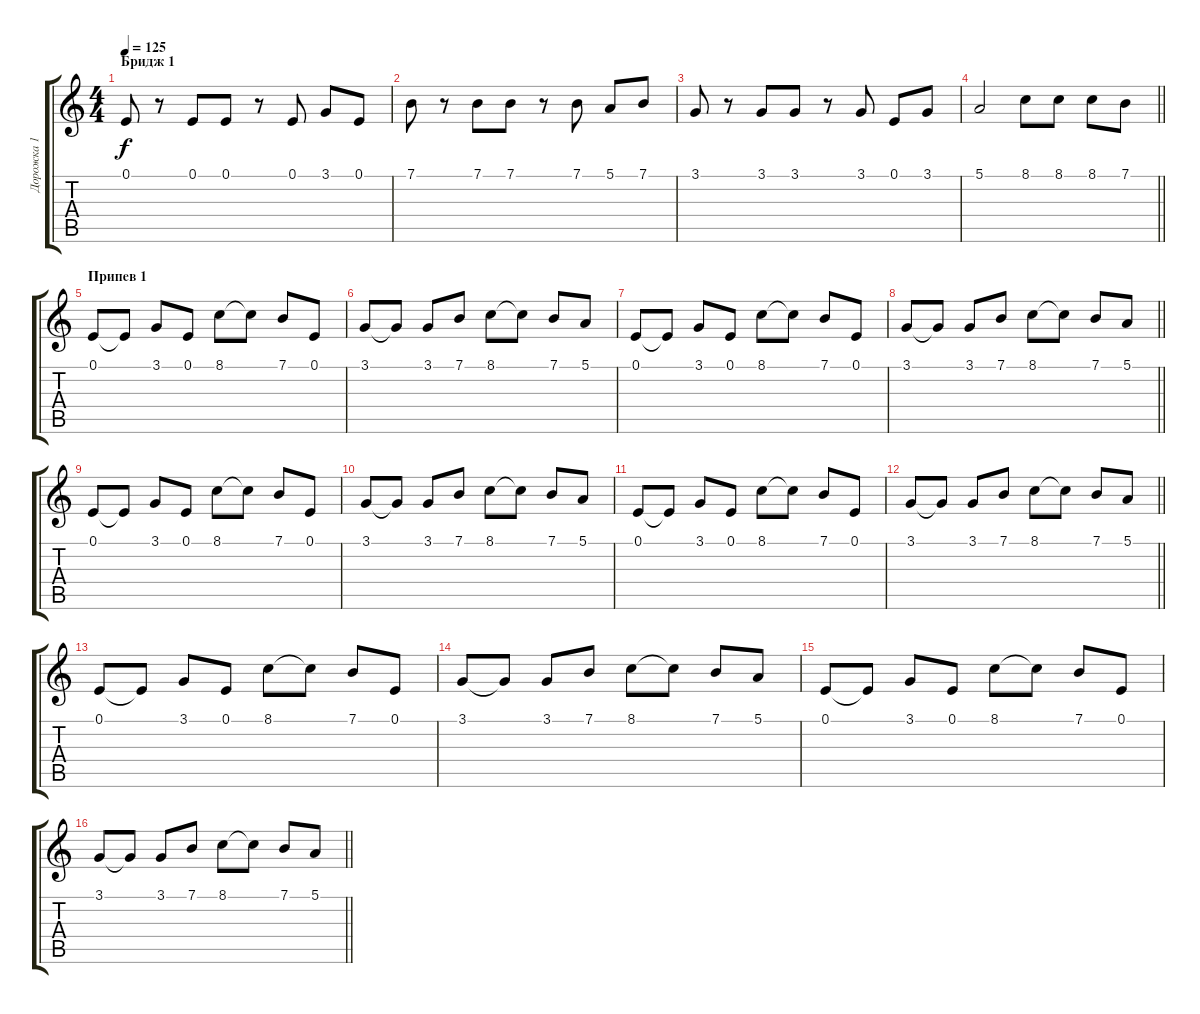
\track ("Дорожка 1" "Дорожка 1") {instrument rockorgan}
\staff {score tabs}
\tuning (E4 B3 G3 D3 A2 E2) {hide}
\ts (4 4)
\section ("" "Бридж 1")
\tempo 125
\clef g2
\ks c
0.1.8{dy f} r.8 0.1.8 0.1.8 r.8 0.1.8 3.1.8 0.1.8 |
7.1.8 r.8 7.1.8 7.1.8 r.8 7.1.8 5.1.8 7.1.8 |
3.1.8 r.8 3.1.8 3.1.8 r.8 3.1.8 0.1.8 3.1.8 |
\barLineRight lightlight
5.1.2 8.1.8 8.1.8 8.1.8 7.1.8 |
\section ("" "Припев 1")
0.1.8 0.1{t}.8 3.1.8 0.1.8 8.1.8 8.1{t}.8 7.1.8 0.1.8 |
3.1.8 3.1{t}.8 3.1.8 7.1.8 8.1.8 8.1{t}.8 7.1.8 5.1.8 |
0.1.8 0.1{t}.8 3.1.8 0.1.8 8.1.8 8.1{t}.8 7.1.8 0.1.8 |
\barLineRight lightlight
3.1.8 3.1{t}.8 3.1.8 7.1.8 8.1.8 8.1{t}.8 7.1.8 5.1.8 |
0.1.8 0.1{t}.8 3.1.8 0.1.8 8.1.8 8.1{t}.8 7.1.8 0.1.8 |
3.1.8 3.1{t}.8 3.1.8 7.1.8 8.1.8 8.1{t}.8 7.1.8 5.1.8 |
0.1.8 0.1{t}.8 3.1.8 0.1.8 8.1.8 8.1{t}.8 7.1.8 0.1.8 |
\barLineRight lightlight
3.1.8 3.1{t}.8 3.1.8 7.1.8 8.1.8 8.1{t}.8 7.1.8 5.1.8 |
\section ("" "")
0.1.8 0.1{t}.8 3.1.8 0.1.8 8.1.8 8.1{t}.8 7.1.8 0.1.8 |
3.1.8 3.1{t}.8 3.1.8 7.1.8 8.1.8 8.1{t}.8 7.1.8 5.1.8 |
0.1.8 0.1{t}.8 3.1.8 0.1.8 8.1.8 8.1{t}.8 7.1.8 0.1.8 |
\barLineRight lightlight
3.1.8 3.1{t}.8 3.1.8 7.1.8 8.1.8 8.1{t}.8 7.1.8 5.1.8
